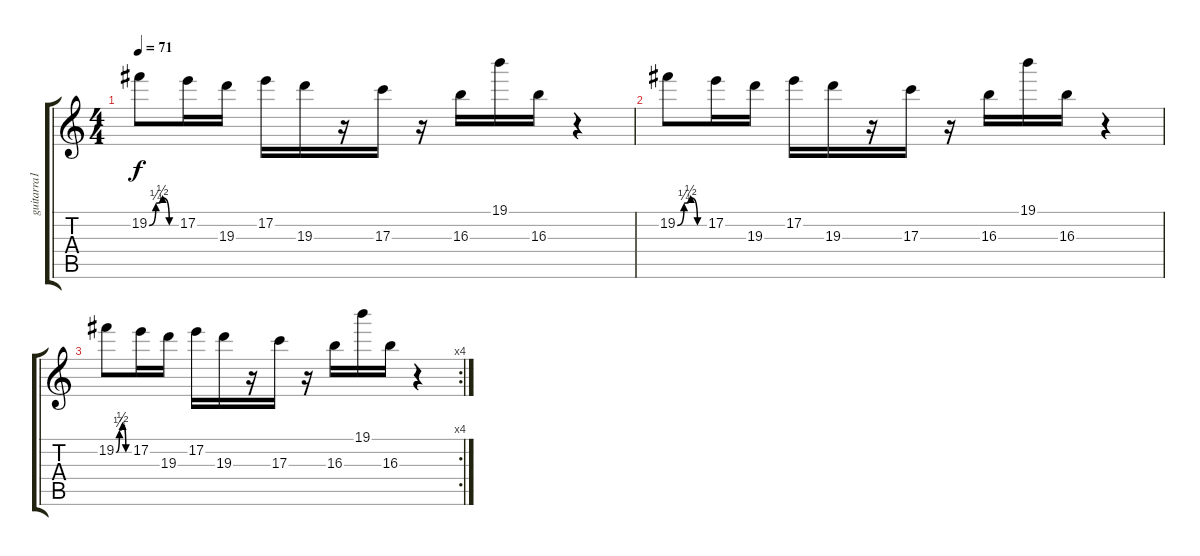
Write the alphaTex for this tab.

\track ("guitarra1 w/delay inc" "guitarra1 ") {instrument electricguitarclean}
\staff {score tabs}
\tuning (E4 B3 G3 D3 A2 E2) {hide}
\ts (4 4)
\tempo 71
\clef g2
\ks c
19.2{be (custom 0 0 15 1 30 2 45 0 60 0)}.8{dy f} 17.2.16 19.3.16 17.2.16 19.3.16 r.16 17.3.16 r.16 16.3.16 19.1.16 16.3.16 r.4 |
19.2{be (custom 0 0 15 1 30 2 45 0 60 0)}.8 17.2.16 19.3.16 17.2.16 19.3.16 r.16 17.3.16 r.16 16.3.16 19.1.16 16.3.16 r.4 |
\rc 4
19.2{be (custom 0 0 15 1 30 2 45 0 60 0)}.8 17.2.16 19.3.16 17.2.16 19.3.16 r.16 17.3.16 r.16 16.3.16 19.1.16 16.3.16 r.4
